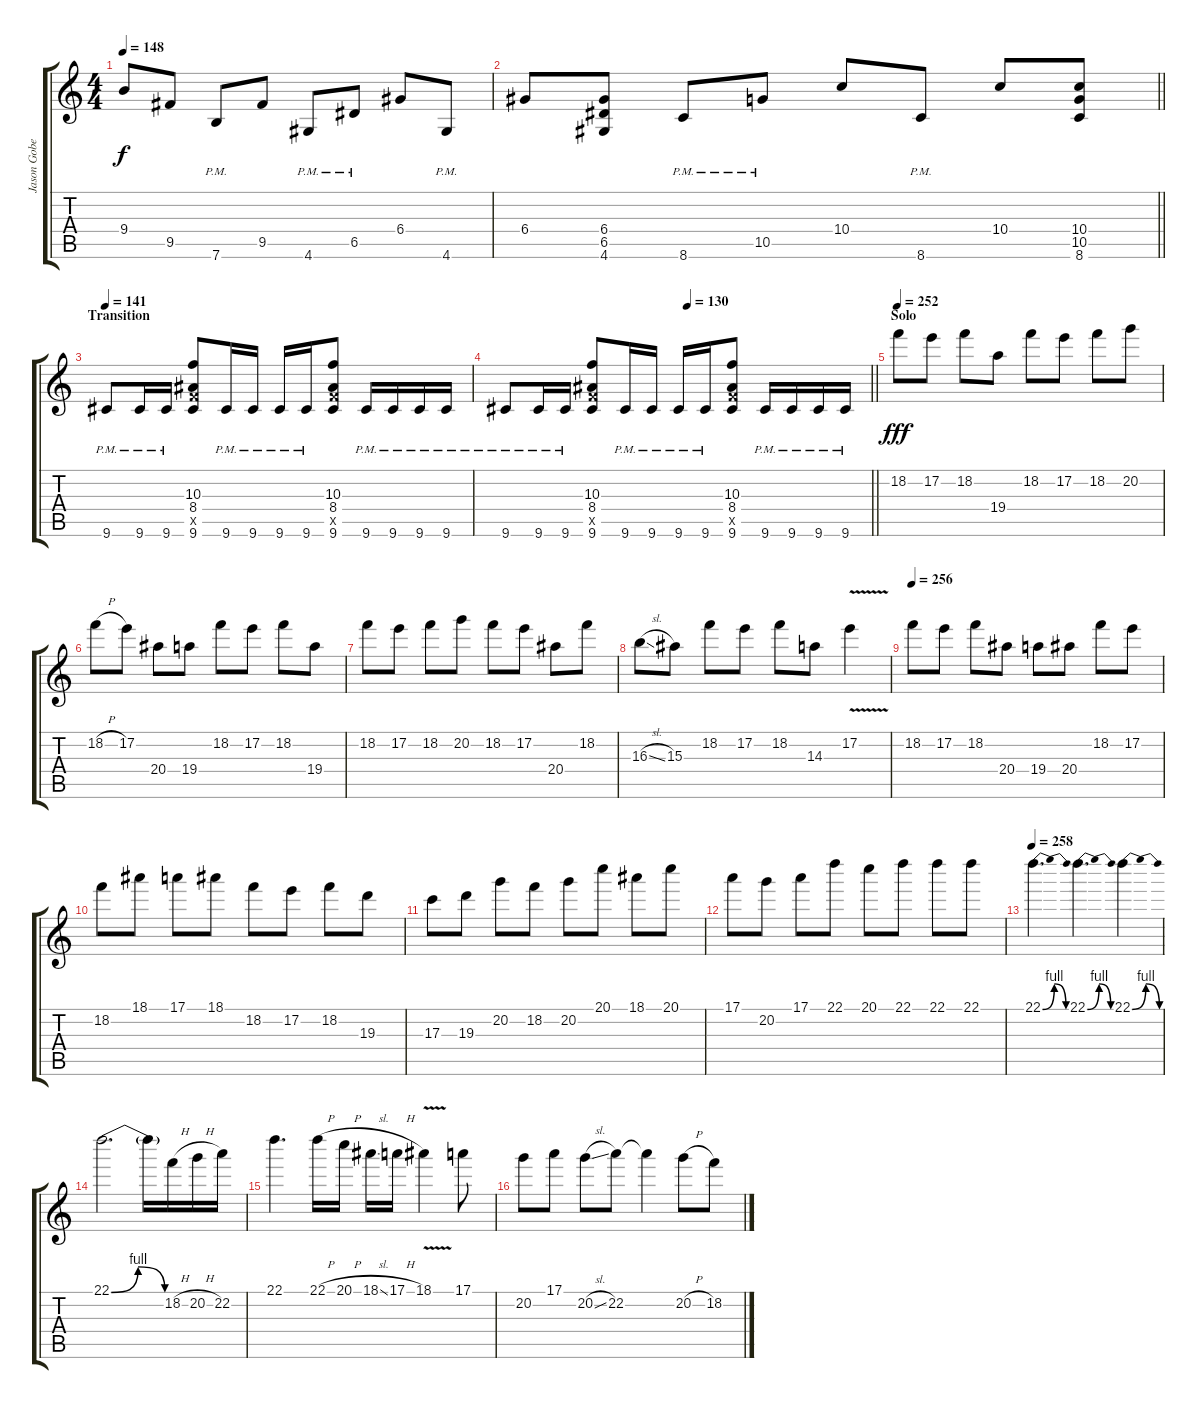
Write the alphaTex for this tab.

\track ("Jason Gobel" "Jason Gobe") {instrument distortionguitar}
\staff {score tabs}
\tuning (E4 B3 G3 D3 A2 E2) {hide}
\ts (4 4)
\tempo 148
\clef g2
\ks c
9.4.8{dy f} 9.5.8 7.6{pm}.8 9.5.8 4.6{pm}.8 6.5{pm}.8 6.4.8 4.6{pm}.8 |
\barLineRight lightlight
6.4.8 (6.4 6.5 4.6).8 8.6{pm}.8 10.5{pm}.8 10.4.8 8.6{pm}.8 10.4.8 (10.4 10.5 8.6).8 |
\section ("" "Transition")
\tempo 141
9.6{pm}.8 9.6{pm}.16 9.6{pm}.16 (10.3 8.4 8.5{x} 9.6).8 9.6{pm}.16 9.6{pm}.16 9.6{pm}.16 9.6{pm}.16 (10.3 8.4 8.5{x} 9.6).8 9.6{pm}.16 9.6{pm}.16 9.6{pm}.16 9.6{pm}.16 |
\tempo (130 0.5)
\barLineRight lightlight
9.6{pm}.8 9.6{pm}.16 9.6{pm}.16 (10.3 8.4 8.5{x} 9.6).8 9.6{pm}.16 9.6{pm}.16 9.6{pm}.16 9.6{pm}.16 (10.3 8.4 8.5{x} 9.6).8 9.6{pm}.16 9.6{pm}.16 9.6{pm}.16 9.6{pm}.16 |
\section ("" "Solo")
\tempo 252
18.2.8{dy fff} 17.2.8 18.2.8 19.4.8 18.2.8 17.2.8 18.2.8 20.2.8 |
18.2{h}.8 17.2.8 20.4.8 19.4.8 18.2.8 17.2.8 18.2.8 19.4.8 |
18.2.8 17.2.8 18.2.8 20.2.8 18.2.8 17.2.8 20.4.8 18.2.8 |
16.3{sl}.8 15.3.8 18.2.8 17.2.8 18.2.8 14.3.8 17.2{v}.4 |
\tempo 256
18.2.8 17.2.8 18.2.8 20.4.8 19.4.8 20.4.8 18.2.8 17.2.8 |
18.2.8 18.1.8 17.1.8 18.1.8 18.2.8 17.2.8 18.2.8 19.3.8 |
17.3.8 19.3.8 20.2.8 18.2.8 20.2.8 20.1.8 18.1.8 20.1.8 |
17.1.8 20.2.8 17.1.8 22.1.8 20.1.8 22.1.8 22.1.8 22.1.8 |
\tempo 258
22.1{be (bendrelease 0 0 15 4 45 4 60 0)}.4{d} 22.1{be (bendrelease 0 0 15 4 45 4 60 0)}.4{d} 22.1{be (bendrelease 0 0 15 4 45 4 60 0)}.4 |
22.1{be (bendrelease 0 0 15 4 15 4 60 0)}.2{d} 22.1{t}.16 18.2{h}.16 20.2{h}.16 22.2.16 |
22.1.4{d} 22.1{h}.16 20.1{h}.16 18.1{sl}.16 17.1{h}.16 18.1{v}.4 17.1.8 |
20.2.8 17.1.8 20.2{sl}.8 22.2.8 22.2{t}.4 20.2{h}.8 18.2.8
